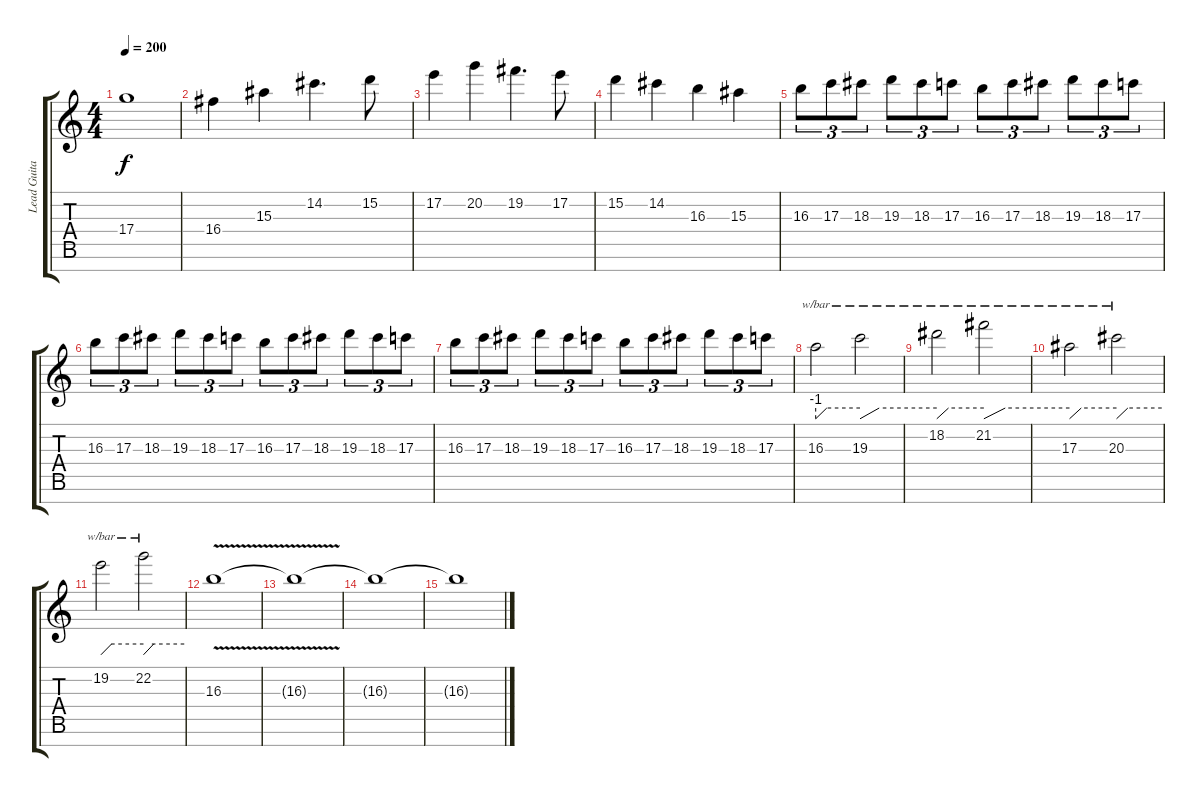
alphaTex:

\track ("Lead Guitar" "Lead Guita") {instrument distortionguitar}
\staff {score tabs}
\tuning (E4 B3 G3 D3 A2 E2 B1) {hide}
\ts (4 4)
\tempo 200
\clef g2
\ks c
17.4.1{dy f} |
16.4.4 15.3.4 14.2.4{d} 15.2.8 |
17.2.4 20.2.4 19.2.4{d} 17.2.8 |
15.2.4 14.2.4 16.3.4 15.3.4 |
16.3.8{tu (3 2)} 17.3.8{tu (3 2)} 18.3.8{tu (3 2)} 19.3.8{tu (3 2)} 18.3.8{tu (3 2)} 17.3.8{tu (3 2)} 16.3.8{tu (3 2)} 17.3.8{tu (3 2)} 18.3.8{tu (3 2)} 19.3.8{tu (3 2)} 18.3.8{tu (3 2)} 17.3.8{tu (3 2)} |
16.3.8{tu (3 2)} 17.3.8{tu (3 2)} 18.3.8{tu (3 2)} 19.3.8{tu (3 2)} 18.3.8{tu (3 2)} 17.3.8{tu (3 2)} 16.3.8{tu (3 2)} 17.3.8{tu (3 2)} 18.3.8{tu (3 2)} 19.3.8{tu (3 2)} 18.3.8{tu (3 2)} 17.3.8{tu (3 2)} |
16.3.8{tu (3 2)} 17.3.8{tu (3 2)} 18.3.8{tu (3 2)} 19.3.8{tu (3 2)} 18.3.8{tu (3 2)} 17.3.8{tu (3 2)} 16.3.8{tu (3 2)} 17.3.8{tu (3 2)} 18.3.8{tu (3 2)} 19.3.8{tu (3 2)} 18.3.8{tu (3 2)} 17.3.8{tu (3 2)} |
16.3.2{tbe (custom default 0 -4 15 0 60 0)} 19.3.2{tbe (custom default 0 -4 15 0 60 0)} |
18.2.2{tbe (custom default 0 -4 15 0 60 0)} 21.2.2{tbe (custom default 0 -4 15 0 60 0)} |
17.3.2{tbe (custom default 0 -4 15 0 60 0)} 20.3.2{tbe (custom default 0 -4 15 0 60 0)} |
19.2.2{tbe (custom default 0 -4 15 0 60 0)} 22.2.2{tbe (custom default 0 -4 15 0 60 0)} |
16.3{v}.1 |
16.3{t}.1 |
16.3{t}.1 |
16.3{t}.1
